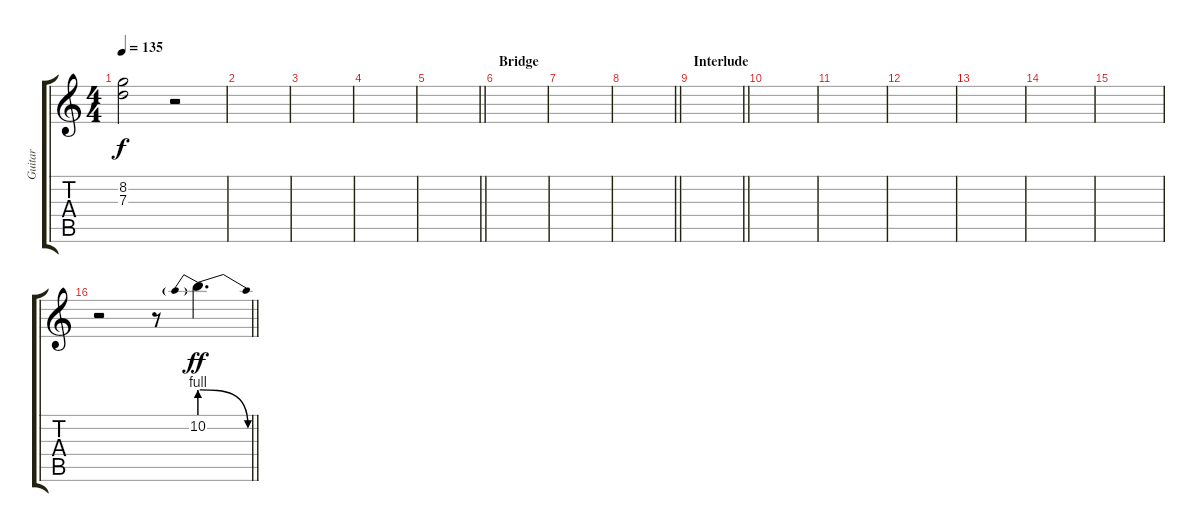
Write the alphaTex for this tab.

\track ("Guitar" "Guitar") {instrument distortionguitar}
\staff {score tabs}
\tuning (E4 B3 G3 D3 A2 D2) {hide}
\ts (4 4)
\tempo 135
\clef g2
\ks c
(8.2{t} 7.3{t}).2{dy f} r.2 |
|
|
|
\barLineRight lightlight
|
\section ("" "Bridge")
|
|
\barLineRight lightlight
|
\section ("" "Interlude")
\barLineRight lightlight
|
|
|
|
|
|
|
\barLineRight lightlight
r.2 r.8 10.2{be (prebendrelease 0 4 60 0)}.4{d dy ff volume 16 balance 8}
